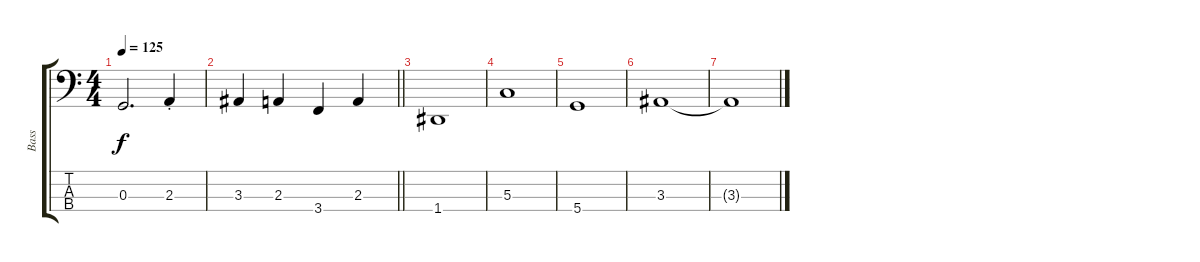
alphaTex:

\track ("Bass" "Bass") {instrument electricbasspick}
\staff {score tabs}
\tuning (F2 C2 G1 D1) {hide}
\ts (4 4)
\tempo 125
\clef f4
\ks c
0.3.2{d dy f} 2.3{st}.4 |
\barLineRight lightlight
3.3.4 2.3.4 3.4.4 2.3.4 |
1.4.1 |
5.3.1 |
5.4.1 |
3.3.1 |
3.3{t}.1
